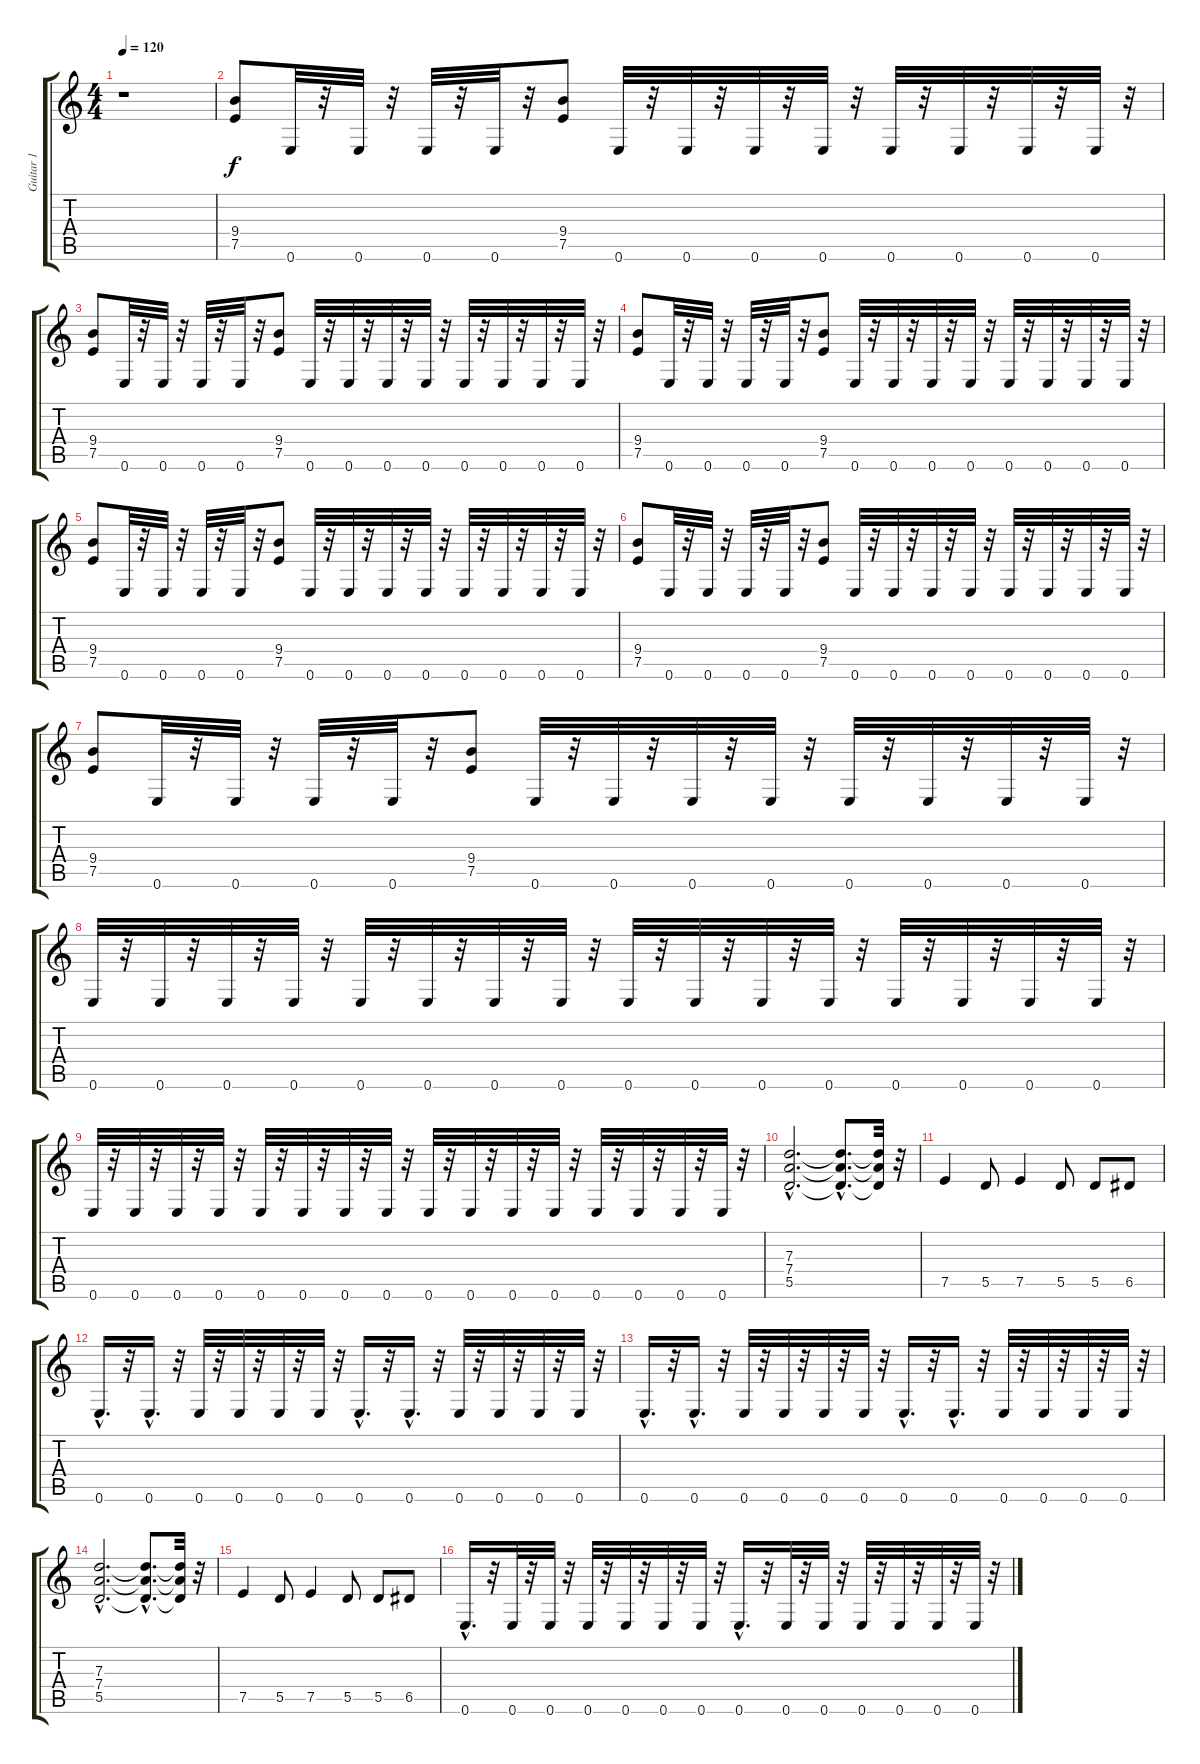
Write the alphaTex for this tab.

\track ("Guitar 1" "Guitar 1") {instrument distortionguitar}
\staff {score tabs}
\tuning (E4 B3 G3 D3 A2 E2) {hide}
\ts (4 4)
\tempo 120
\clef g2
\ks c
r.1{dy f instrument distortionguitar} |
(9.4 7.5).8 0.6.32 r.32 0.6.32 r.32 0.6.32 r.32 0.6.32 r.32 (9.4 7.5).8 0.6.32 r.32 0.6.32 r.32 0.6.32 r.32 0.6.32 r.32 0.6.32 r.32 0.6.32 r.32 0.6.32 r.32 0.6.32 r.32 |
(9.4 7.5).8 0.6.32 r.32 0.6.32 r.32 0.6.32 r.32 0.6.32 r.32 (9.4 7.5).8 0.6.32 r.32 0.6.32 r.32 0.6.32 r.32 0.6.32 r.32 0.6.32 r.32 0.6.32 r.32 0.6.32 r.32 0.6.32 r.32 |
(9.4 7.5).8 0.6.32 r.32 0.6.32 r.32 0.6.32 r.32 0.6.32 r.32 (9.4 7.5).8 0.6.32 r.32 0.6.32 r.32 0.6.32 r.32 0.6.32 r.32 0.6.32 r.32 0.6.32 r.32 0.6.32 r.32 0.6.32 r.32 |
(9.4 7.5).8 0.6.32 r.32 0.6.32 r.32 0.6.32 r.32 0.6.32 r.32 (9.4 7.5).8 0.6.32 r.32 0.6.32 r.32 0.6.32 r.32 0.6.32 r.32 0.6.32 r.32 0.6.32 r.32 0.6.32 r.32 0.6.32 r.32 |
(9.4 7.5).8 0.6.32 r.32 0.6.32 r.32 0.6.32 r.32 0.6.32 r.32 (9.4 7.5).8 0.6.32 r.32 0.6.32 r.32 0.6.32 r.32 0.6.32 r.32 0.6.32 r.32 0.6.32 r.32 0.6.32 r.32 0.6.32 r.32 |
(9.4 7.5).8 0.6.32 r.32 0.6.32 r.32 0.6.32 r.32 0.6.32 r.32 (9.4 7.5).8 0.6.32 r.32 0.6.32 r.32 0.6.32 r.32 0.6.32 r.32 0.6.32 r.32 0.6.32 r.32 0.6.32 r.32 0.6.32 r.32 |
0.6.32 r.32 0.6.32 r.32 0.6.32 r.32 0.6.32 r.32 0.6.32 r.32 0.6.32 r.32 0.6.32 r.32 0.6.32 r.32 0.6.32 r.32 0.6.32 r.32 0.6.32 r.32 0.6.32 r.32 0.6.32 r.32 0.6.32 r.32 0.6.32 r.32 0.6.32 r.32 |
0.6.32 r.32 0.6.32 r.32 0.6.32 r.32 0.6.32 r.32 0.6.32 r.32 0.6.32 r.32 0.6.32 r.32 0.6.32 r.32 0.6.32 r.32 0.6.32 r.32 0.6.32 r.32 0.6.32 r.32 0.6.32 r.32 0.6.32 r.32 0.6.32 r.32 0.6.32 r.32 |
(7.3{hac} 7.4{hac} 5.5{hac}).2{d} (7.3{hac t} 7.4{hac t} 5.5{hac t}).8{d} (7.3{t} 7.4{t} 5.5{t}).32 r.32 |
7.5.4 5.5.8 7.5.4 5.5.8 5.5.8 6.5.8 |
0.6{hac}.16{d} r.32 0.6{hac}.16{d} r.32 0.6.32 r.32 0.6.32 r.32 0.6.32 r.32 0.6.32 r.32 0.6{hac}.16{d} r.32 0.6{hac}.16{d} r.32 0.6.32 r.32 0.6.32 r.32 0.6.32 r.32 0.6.32 r.32 |
0.6{hac}.16{d} r.32 0.6{hac}.16{d} r.32 0.6.32 r.32 0.6.32 r.32 0.6.32 r.32 0.6.32 r.32 0.6{hac}.16{d} r.32 0.6{hac}.16{d} r.32 0.6.32 r.32 0.6.32 r.32 0.6.32 r.32 0.6.32 r.32 |
(7.3{hac} 7.4{hac} 5.5{hac}).2{d} (7.3{hac t} 7.4{hac t} 5.5{hac t}).8{d} (7.3{t} 7.4{t} 5.5{t}).32 r.32 |
7.5.4 5.5.8 7.5.4 5.5.8 5.5.8 6.5.8 |
0.6{hac}.16{d} r.32 0.6.32 r.32 0.6.32 r.32 0.6.32 r.32 0.6.32 r.32 0.6.32 r.32 0.6.32 r.32 0.6{hac}.16{d} r.32 0.6.32 r.32 0.6.32 r.32 0.6.32 r.32 0.6.32 r.32 0.6.32 r.32 0.6.32 r.32
